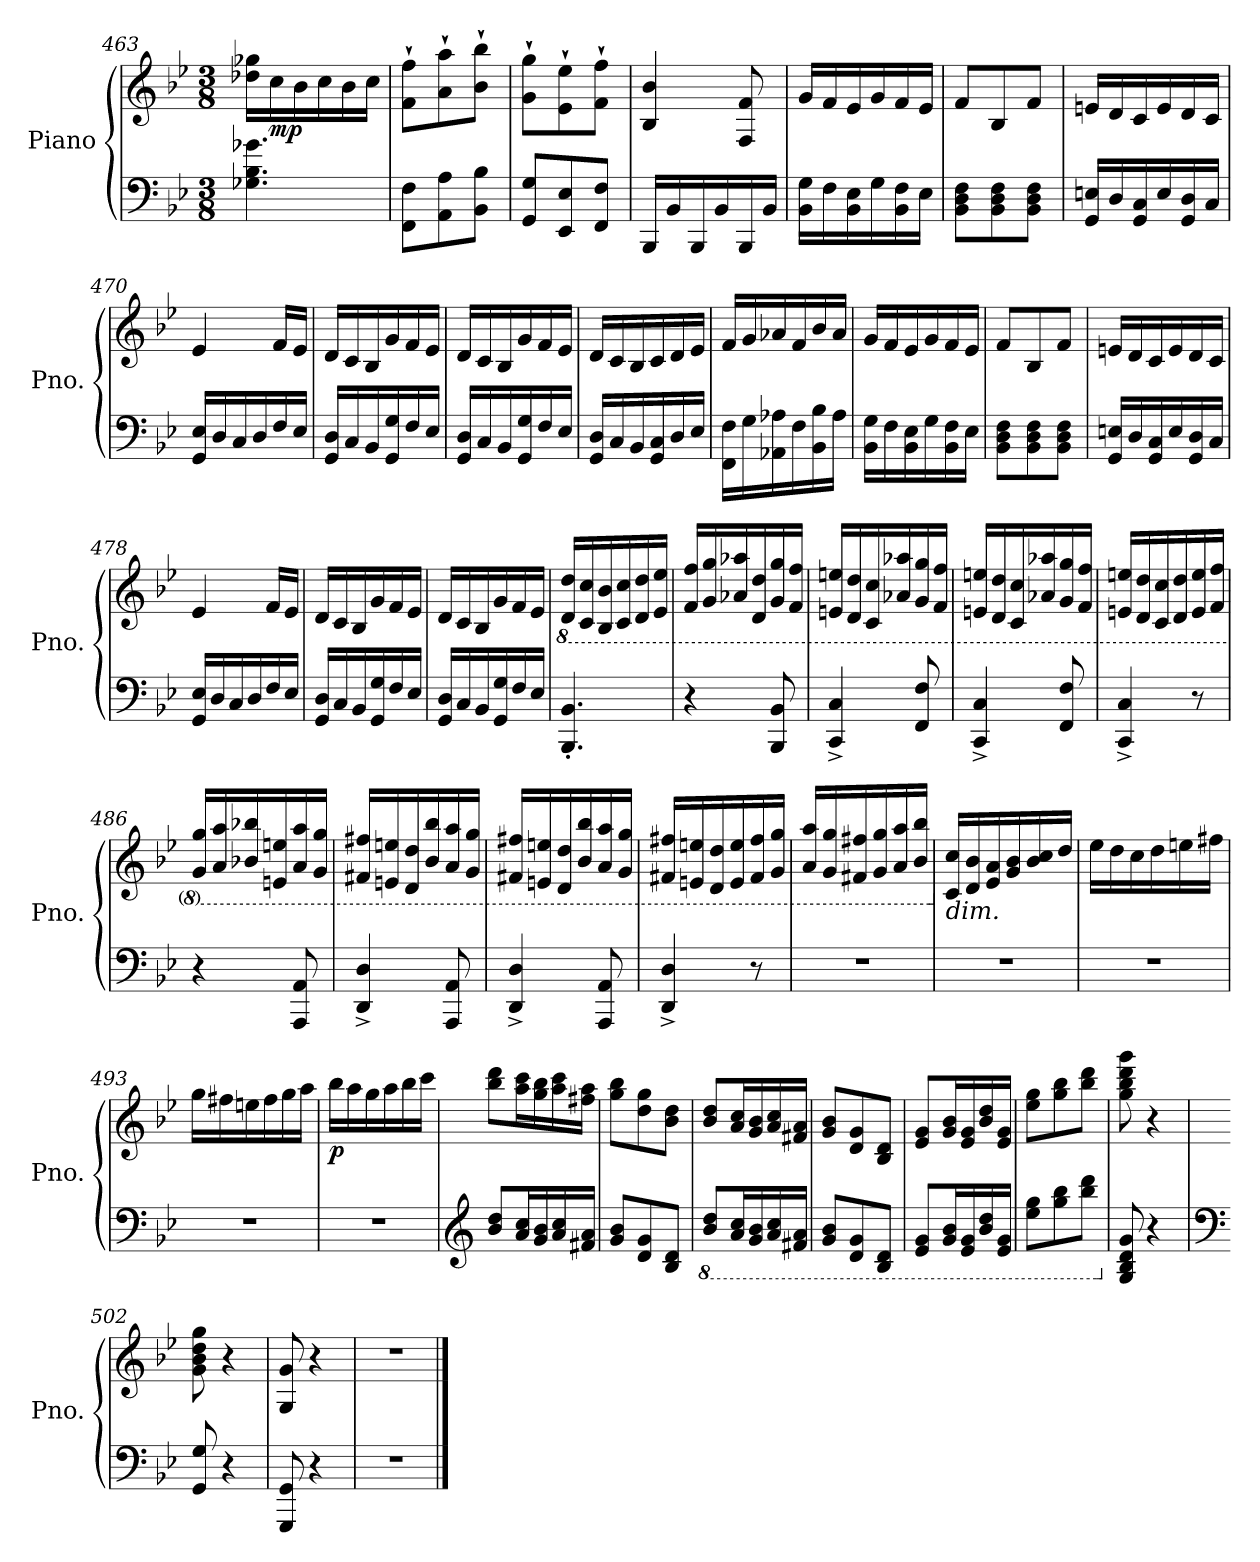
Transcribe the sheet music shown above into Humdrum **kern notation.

**kern	**kern	**dynam
*part1	*part1	*part1
*staff2	*staff1	*staff1/2
*I"Piano	*	*
*I'Pno.	*	*
*clefF4	*clefG2	*
*k[b-e-]	*k[b-e-]	*
*M3/8	*M3/8	*
=463	=463	=463
4.G-X\ 4.B-\ 4.g-X\	16dd-X\ 16gg-X\LL	.
!	!	!LO:DY:b
.	16cc\	mp
.	16b-\	.
.	16cc\	.
.	16b-\	.
.	16cc\JJ	.
=464	=464	=464
8FF\ 8F\L	8f\` 8ff\`L	.
8AA\ 8A\	8a\` 8aa\`	.
8BB-\ 8B-\J	8b-\` 8bb-\`J	.
=465	=465	=465
8GG/ 8G/L	8g\` 8gg\`L	.
8EE-/ 8E-/	8e-\` 8ee-\`	.
8FF/ 8F/J	8f\` 8ff\`J	.
=466	=466	=466
16BBB-/LL	4B-/ 4b-/	.
16BB-/	.	.
16BBB-/	.	.
16BB-/	.	.
16BBB-/	8F/ 8f/	.
16BB-/JJ	.	.
!!LO:LB:g=z
=467	=467	=467
16BB-\ 16G\LL	16g/LL	.
16F\	16f/	.
16BB-\ 16E-\	16e-/	.
16G\	16g/	.
16BB-\ 16F\	16f/	.
16E-\JJ	16e-/JJ	.
=468	=468	=468
8BB-\ 8D\ 8F\L	8f/L	.
8BB-\ 8D\ 8F\	8B-/	.
8BB-\ 8D\ 8F\J	8f/J	.
=469	=469	=469
16GG/ 16En/LL	16en/LL	.
16D/	16d/	.
16GG/ 16C/	16c/	.
16E/	16e/	.
16GG/ 16D/	16d/	.
16C/JJ	16c/JJ	.
=470	=470	=470
16GG/ 16E-/LL	4e-/	.
16D/	.	.
16C/	.	.
16D/	.	.
16F/	16f/LL	.
16E-/JJ	16e-/JJ	.
=471	=471	=471
16GG/ 16D/LL	16d/LL	.
16C/	16c/	.
16BB-/	16B-/	.
16GG/ 16G/	16g/	.
16F/	16f/	.
16E-/JJ	16e-/JJ	.
=472	=472	=472
16GG/ 16D/LL	16d/LL	.
16C/	16c/	.
16BB-/	16B-/	.
16GG/ 16G/	16g/	.
16F/	16f/	.
16E-/JJ	16e-/JJ	.
=473	=473	=473
16GG/ 16D/LL	16d/LL	.
16C/	16c/	.
16BB-/	16B-/	.
16GG/ 16C/	16c/	.
16D/	16d/	.
16E-/JJ	16e-/JJ	.
=474	=474	=474
16FF\ 16F\LL	16f/LL	.
16G\	16g/	.
16AA-X\ 16A-X\	16a-X/	.
16F\	16f/	.
16BB-\ 16B-\	16b-/	.
16A-\JJ	16a-/JJ	.
!!LO:PB:g=z
=475	=475	=475
16BB-\ 16G\LL	16g/LL	.
16F\	16f/	.
16BB-\ 16E-\	16e-/	.
16G\	16g/	.
16BB-\ 16F\	16f/	.
16E-\JJ	16e-/JJ	.
=476	=476	=476
8BB-\ 8D\ 8F\L	8f/L	.
8BB-\ 8D\ 8F\	8B-/	.
8BB-\ 8D\ 8F\J	8f/J	.
=477	=477	=477
16GG/ 16En/LL	16en/LL	.
16D/	16d/	.
16GG/ 16C/	16c/	.
16E/	16e/	.
16GG/ 16D/	16d/	.
16C/JJ	16c/JJ	.
=478	=478	=478
16GG/ 16E-/LL	4e-/	.
16D/	.	.
16C/	.	.
16D/	.	.
16F/	16f/LL	.
16E-/JJ	16e-/JJ	.
=479	=479	=479
16GG/ 16D/LL	16d/LL	.
16C/	16c/	.
16BB-/	16B-/	.
16GG/ 16G/	16g/	.
16F/	16f/	.
16E-/JJ	16e-/JJ	.
=480	=480	=480
16GG/ 16D/LL	16d/LL	.
16C/	16c/	.
16BB-/	16B-/	.
16GG/ 16G/	16g/	.
16F/	16f/	.
16E-/JJ	16e-/JJ	.
=481	=481	=481
*	*8ba	*
4.BBB-/' 4.BB-/'	16D/ 16d/LL	.
.	16C/ 16c/	.
.	16BB-/ 16B-/	.
.	16C/ 16c/	.
.	16D/ 16d/	.
.	16E-/ 16e-/JJ	.
!!LO:LB:g=z
=482	=482	=482
4r	16F/ 16f/LL	.
.	16G/ 16g/	.
.	16A-X/ 16a-X/	.
.	16D/ 16d/	.
8BBB-/ 8BB-/	16G/ 16g/	.
.	16F/ 16f/JJ	.
=483	=483	=483
4CC/^ 4C/^	16En/ 16en/LL	.
.	16D/ 16d/	.
.	16C/ 16c/	.
.	16A-X/ 16a-X/	.
8FF/ 8F/	16G/ 16g/	.
.	16F/ 16f/JJ	.
=484	=484	=484
4CC/^ 4C/^	16En/ 16en/LL	.
.	16D/ 16d/	.
.	16C/ 16c/	.
.	16A-X/ 16a-X/	.
8FF/ 8F/	16G/ 16g/	.
.	16F/ 16f/JJ	.
=485	=485	=485
4CC/^ 4C/^	16En/ 16en/LL	.
.	16D/ 16d/	.
.	16C/ 16c/	.
.	16D/ 16d/	.
8r	16E/ 16e/	.
.	16F/ 16f/JJ	.
=486	=486	=486
4r	16G/ 16g/LL	.
.	16A/ 16a/	.
.	16B-X/ 16b-X/	.
.	16En/ 16en/	.
8AAA/ 8AA/	16A/ 16a/	.
.	16G/ 16g/JJ	.
=487	=487	=487
4DD/^ 4D/^	16F#X/ 16f#X/LL	.
.	16En/ 16en/	.
.	16D/ 16d/	.
.	16B-/ 16b-/	.
8AAA/ 8AA/	16A/ 16a/	.
.	16G/ 16g/JJ	.
!!LO:LB:g=z
=488	=488	=488
4DD/^ 4D/^	16F#X/ 16f#X/LL	.
.	16En/ 16en/	.
.	16D/ 16d/	.
.	16B-/ 16b-/	.
8AAA/ 8AA/	16A/ 16a/	.
.	16G/ 16g/JJ	.
=489	=489	=489
4DD/^ 4D/^	16F#X/ 16f#X/LL	.
.	16En/ 16en/	.
.	16D/ 16d/	.
.	16E/ 16e/	.
8r	16F#/ 16f#/	.
.	16G/ 16g/JJ	.
=490	=490	=490
4.r	16A/ 16a/LL	.
.	16G/ 16g/	.
.	16F#X/ 16f#X/	.
.	16G/ 16g/	.
.	16A/ 16a/	.
.	16B-/ 16b-/JJ	.
=491	=491	=491
*	*X8ba	*
!	!LO:TX:b:i:t=dim.	!
4.r	16c/ 16cc/LL	.
.	16d/ 16b-/	.
.	16e-/ 16a/	.
.	16g/ 16b-/	.
.	16b-/ 16cc/	.
.	16dd/JJ	.
=492	=492	=492
4.r	16ee-\LL	.
.	16dd\	.
.	16cc\	.
.	16dd\	.
.	16een\	.
.	16ff#X\JJ	.
=493	=493	=493
4.r	16gg\LL	.
.	16ff#X\	.
.	16een\	.
.	16ff#\	.
.	16gg\	.
.	16aa\JJ	.
!!LO:LB:g=z
=494	=494	=494
!	!	!LO:DY:b
4.r	16bb-\LL	p
.	16aa\	.
.	16gg\	.
.	16aa\	.
.	16bb-\	.
.	16ccc\JJ	.
=495	=495	=495
*clefG2	*	*
8b-/ 8dd/L	8bb-\ 8ddd\L	.
16a/ 16cc/L	16aa\ 16ccc\L	.
16g/ 16b-/	16gg\ 16bb-\	.
16a/ 16cc/	16aa\ 16ccc\	.
16f#X/ 16a/JJ	16ff#X\ 16aa\JJ	.
=496	=496	=496
8g/ 8b-/L	8gg\ 8bb-\L	.
8d/ 8g/	8dd\ 8gg\	.
8B-/ 8d/J	8b-\ 8dd\J	.
=497	=497	=497
*8ba	*	*
8B-/ 8d/L	8b-/ 8dd/L	.
16A/ 16c/L	16a/ 16cc/L	.
16G/ 16B-/	16g/ 16b-/	.
16A/ 16c/	16a/ 16cc/	.
16F#X/ 16A/JJ	16f#X/ 16a/JJ	.
=498	=498	=498
8G/ 8B-/L	8g/ 8b-/L	.
8D/ 8G/	8d/ 8g/	.
8BB-/ 8D/J	8B-/ 8d/J	.
=499	=499	=499
8E-/ 8G/L	8e-/ 8g/L	.
16G/ 16B-/L	16g/ 16b-/L	.
16E-/ 16G/	16e-/ 16g/	.
16B-/ 16d/	16b-/ 16dd/	.
16E-/ 16G/JJ	16e-/ 16g/JJ	.
=500	=500	=500
8e-\ 8g\L	8ee-\ 8gg\L	.
8g\ 8b-\	8gg\ 8bb-\	.
8b-\ 8dd\J	8bb-\ 8ddd\J	.
=501	=501	=501
*X8ba	*	*
8G/ 8B-/ 8d/ 8g/	8gg\ 8bb-\ 8ddd\ 8ggg\	.
4r	4r	.
=502	=502	=502
*clefF4	*	*
8GG/ 8G/	8g\ 8b-\ 8dd\ 8gg\	.
4r	4r	.
=503	=503	=503
8GGG/ 8GG/	8G/ 8g/	.
4r	4r	.
!!LO:LB:g=z
=504	=504	=504
4.r	4.r	.
==	==	==
*-	*-	*-
